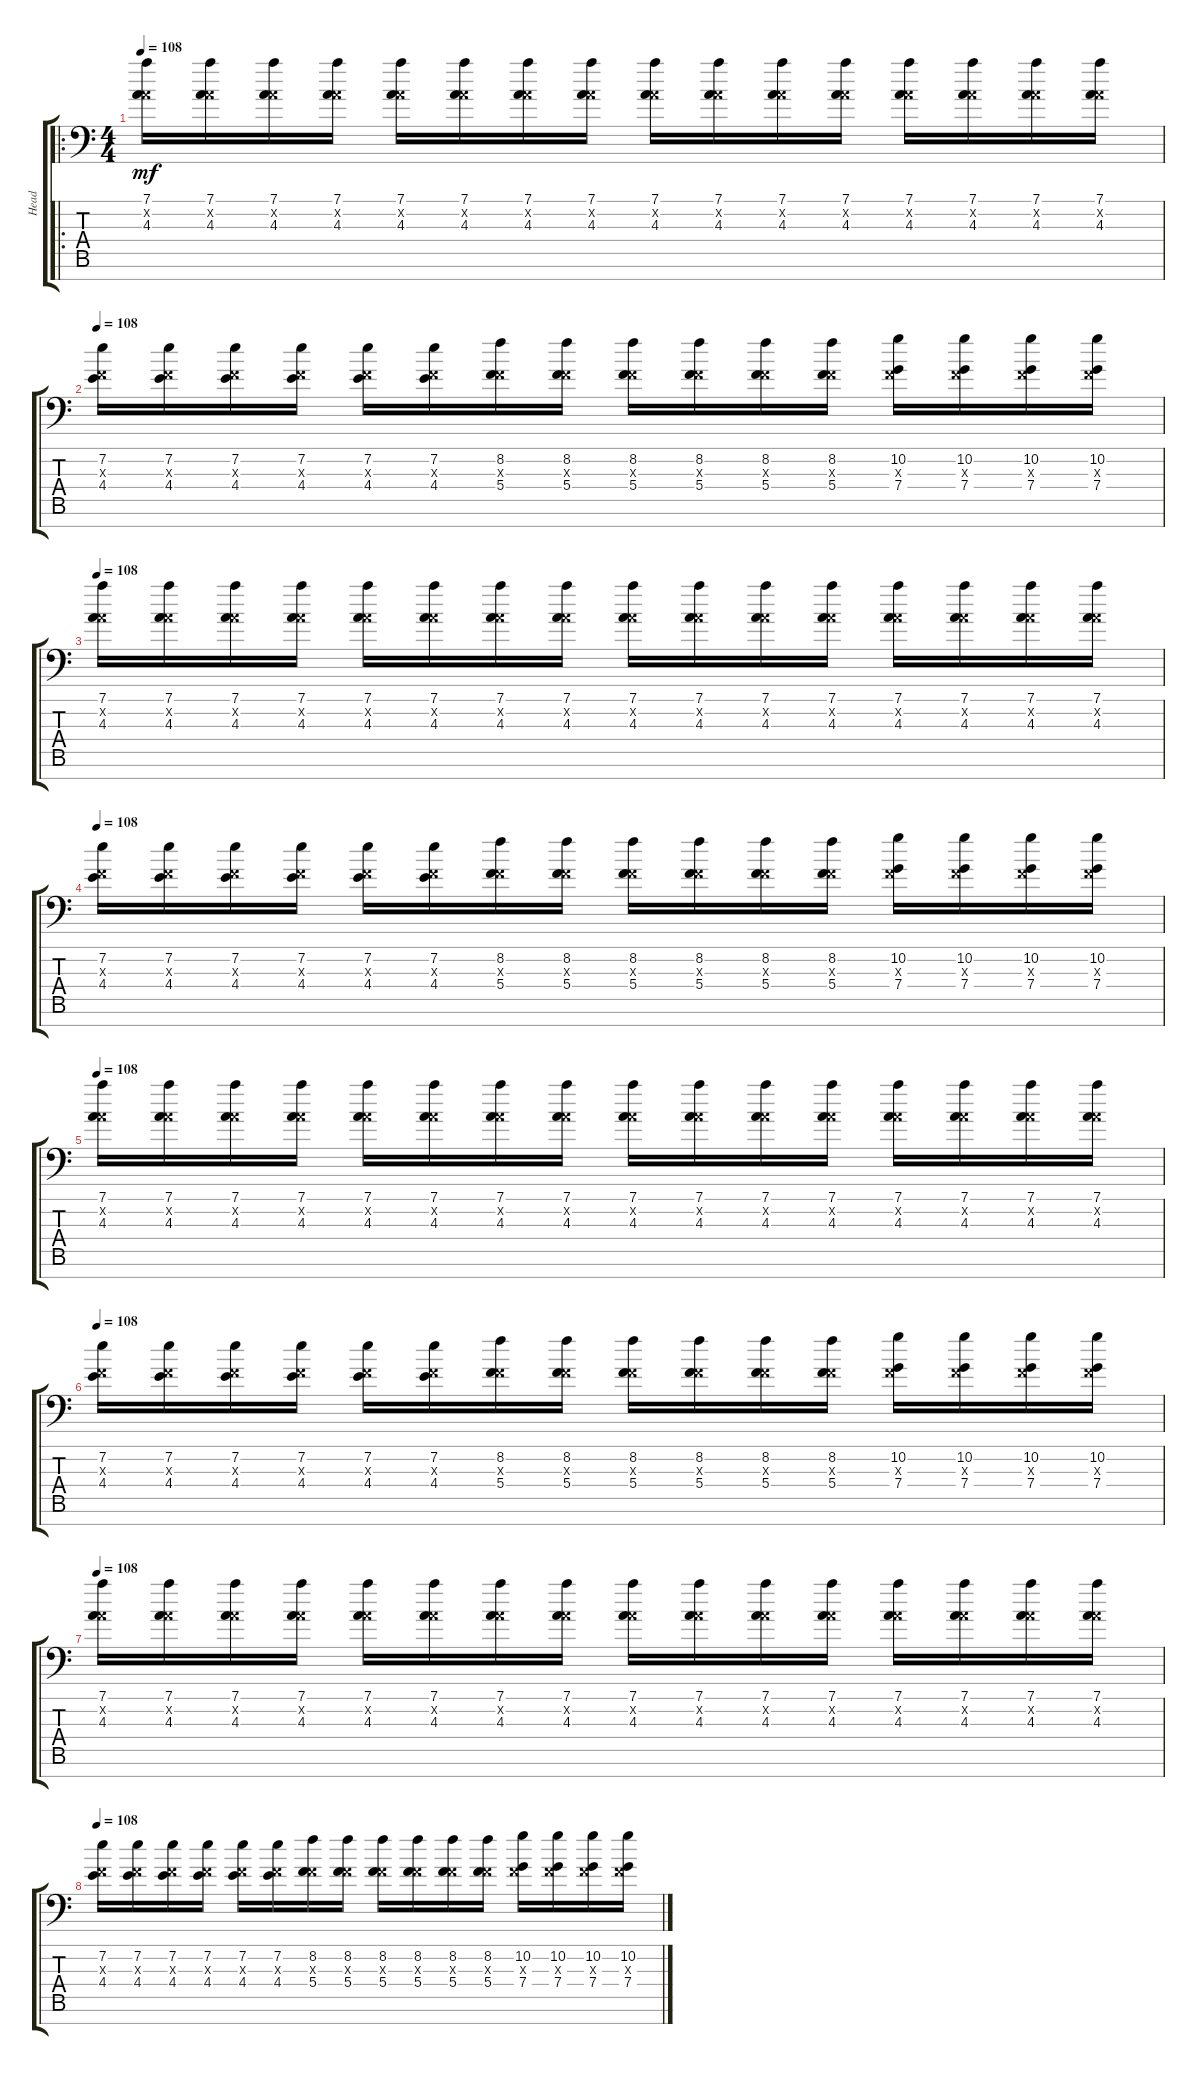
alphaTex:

\track ("Head" "Head") {instrument overdrivenguitar}
\staff {score tabs}
\tuning (D4 A3 F3 C3 G2 D2 A1) {hide}
\ro
\ts (4 4)
\tempo 108
\clef f4
\ks c
(7.1 0.2{x} 4.3).16{dy mf instrument overdrivenguitar} (7.1 0.2{x} 4.3).16 (7.1 0.2{x} 4.3).16 (7.1 0.2{x} 4.3).16 (7.1 0.2{x} 4.3).16 (7.1 0.2{x} 4.3).16 (7.1 0.2{x} 4.3).16 (7.1 0.2{x} 4.3).16 (7.1 0.2{x} 4.3).16 (7.1 0.2{x} 4.3).16 (7.1 0.2{x} 4.3).16 (7.1 0.2{x} 4.3).16 (7.1 0.2{x} 4.3).16 (7.1 0.2{x} 4.3).16 (7.1 0.2{x} 4.3).16 (7.1 0.2{x} 4.3).16 |
\tempo 108
(7.2 0.3{x} 4.4).16 (7.2 0.3{x} 4.4).16 (7.2 0.3{x} 4.4).16 (7.2 0.3{x} 4.4).16 (7.2 0.3{x} 4.4).16 (7.2 0.3{x} 4.4).16 (8.2 0.3{x} 5.4).16 (8.2 0.3{x} 5.4).16 (8.2 0.3{x} 5.4).16 (8.2 0.3{x} 5.4).16 (8.2 0.3{x} 5.4).16 (8.2 0.3{x} 5.4).16 (10.2 0.3{x} 7.4).16 (10.2 0.3{x} 7.4).16 (10.2 0.3{x} 7.4).16 (10.2 0.3{x} 7.4).16 |
\tempo 108
(7.1 0.2{x} 4.3).16{instrument overdrivenguitar} (7.1 0.2{x} 4.3).16 (7.1 0.2{x} 4.3).16 (7.1 0.2{x} 4.3).16 (7.1 0.2{x} 4.3).16 (7.1 0.2{x} 4.3).16 (7.1 0.2{x} 4.3).16 (7.1 0.2{x} 4.3).16 (7.1 0.2{x} 4.3).16 (7.1 0.2{x} 4.3).16 (7.1 0.2{x} 4.3).16 (7.1 0.2{x} 4.3).16 (7.1 0.2{x} 4.3).16 (7.1 0.2{x} 4.3).16 (7.1 0.2{x} 4.3).16 (7.1 0.2{x} 4.3).16 |
\tempo 108
(7.2 0.3{x} 4.4).16 (7.2 0.3{x} 4.4).16 (7.2 0.3{x} 4.4).16 (7.2 0.3{x} 4.4).16 (7.2 0.3{x} 4.4).16 (7.2 0.3{x} 4.4).16 (8.2 0.3{x} 5.4).16 (8.2 0.3{x} 5.4).16 (8.2 0.3{x} 5.4).16 (8.2 0.3{x} 5.4).16 (8.2 0.3{x} 5.4).16 (8.2 0.3{x} 5.4).16 (10.2 0.3{x} 7.4).16 (10.2 0.3{x} 7.4).16 (10.2 0.3{x} 7.4).16 (10.2 0.3{x} 7.4).16 |
\tempo 108
(7.1 0.2{x} 4.3).16{instrument overdrivenguitar} (7.1 0.2{x} 4.3).16 (7.1 0.2{x} 4.3).16 (7.1 0.2{x} 4.3).16 (7.1 0.2{x} 4.3).16 (7.1 0.2{x} 4.3).16 (7.1 0.2{x} 4.3).16 (7.1 0.2{x} 4.3).16 (7.1 0.2{x} 4.3).16 (7.1 0.2{x} 4.3).16 (7.1 0.2{x} 4.3).16 (7.1 0.2{x} 4.3).16 (7.1 0.2{x} 4.3).16 (7.1 0.2{x} 4.3).16 (7.1 0.2{x} 4.3).16 (7.1 0.2{x} 4.3).16 |
\tempo 108
(7.2 0.3{x} 4.4).16 (7.2 0.3{x} 4.4).16 (7.2 0.3{x} 4.4).16 (7.2 0.3{x} 4.4).16 (7.2 0.3{x} 4.4).16 (7.2 0.3{x} 4.4).16 (8.2 0.3{x} 5.4).16 (8.2 0.3{x} 5.4).16 (8.2 0.3{x} 5.4).16 (8.2 0.3{x} 5.4).16 (8.2 0.3{x} 5.4).16 (8.2 0.3{x} 5.4).16 (10.2 0.3{x} 7.4).16 (10.2 0.3{x} 7.4).16 (10.2 0.3{x} 7.4).16 (10.2 0.3{x} 7.4).16 |
\tempo 108
(7.1 0.2{x} 4.3).16{instrument overdrivenguitar} (7.1 0.2{x} 4.3).16 (7.1 0.2{x} 4.3).16 (7.1 0.2{x} 4.3).16 (7.1 0.2{x} 4.3).16 (7.1 0.2{x} 4.3).16 (7.1 0.2{x} 4.3).16 (7.1 0.2{x} 4.3).16 (7.1 0.2{x} 4.3).16 (7.1 0.2{x} 4.3).16 (7.1 0.2{x} 4.3).16 (7.1 0.2{x} 4.3).16 (7.1 0.2{x} 4.3).16 (7.1 0.2{x} 4.3).16 (7.1 0.2{x} 4.3).16 (7.1 0.2{x} 4.3).16 |
\tempo 108
(7.2 0.3{x} 4.4).16 (7.2 0.3{x} 4.4).16 (7.2 0.3{x} 4.4).16 (7.2 0.3{x} 4.4).16 (7.2 0.3{x} 4.4).16 (7.2 0.3{x} 4.4).16 (8.2 0.3{x} 5.4).16 (8.2 0.3{x} 5.4).16 (8.2 0.3{x} 5.4).16 (8.2 0.3{x} 5.4).16 (8.2 0.3{x} 5.4).16 (8.2 0.3{x} 5.4).16 (10.2 0.3{x} 7.4).16 (10.2 0.3{x} 7.4).16 (10.2 0.3{x} 7.4).16 (10.2 0.3{x} 7.4).16
